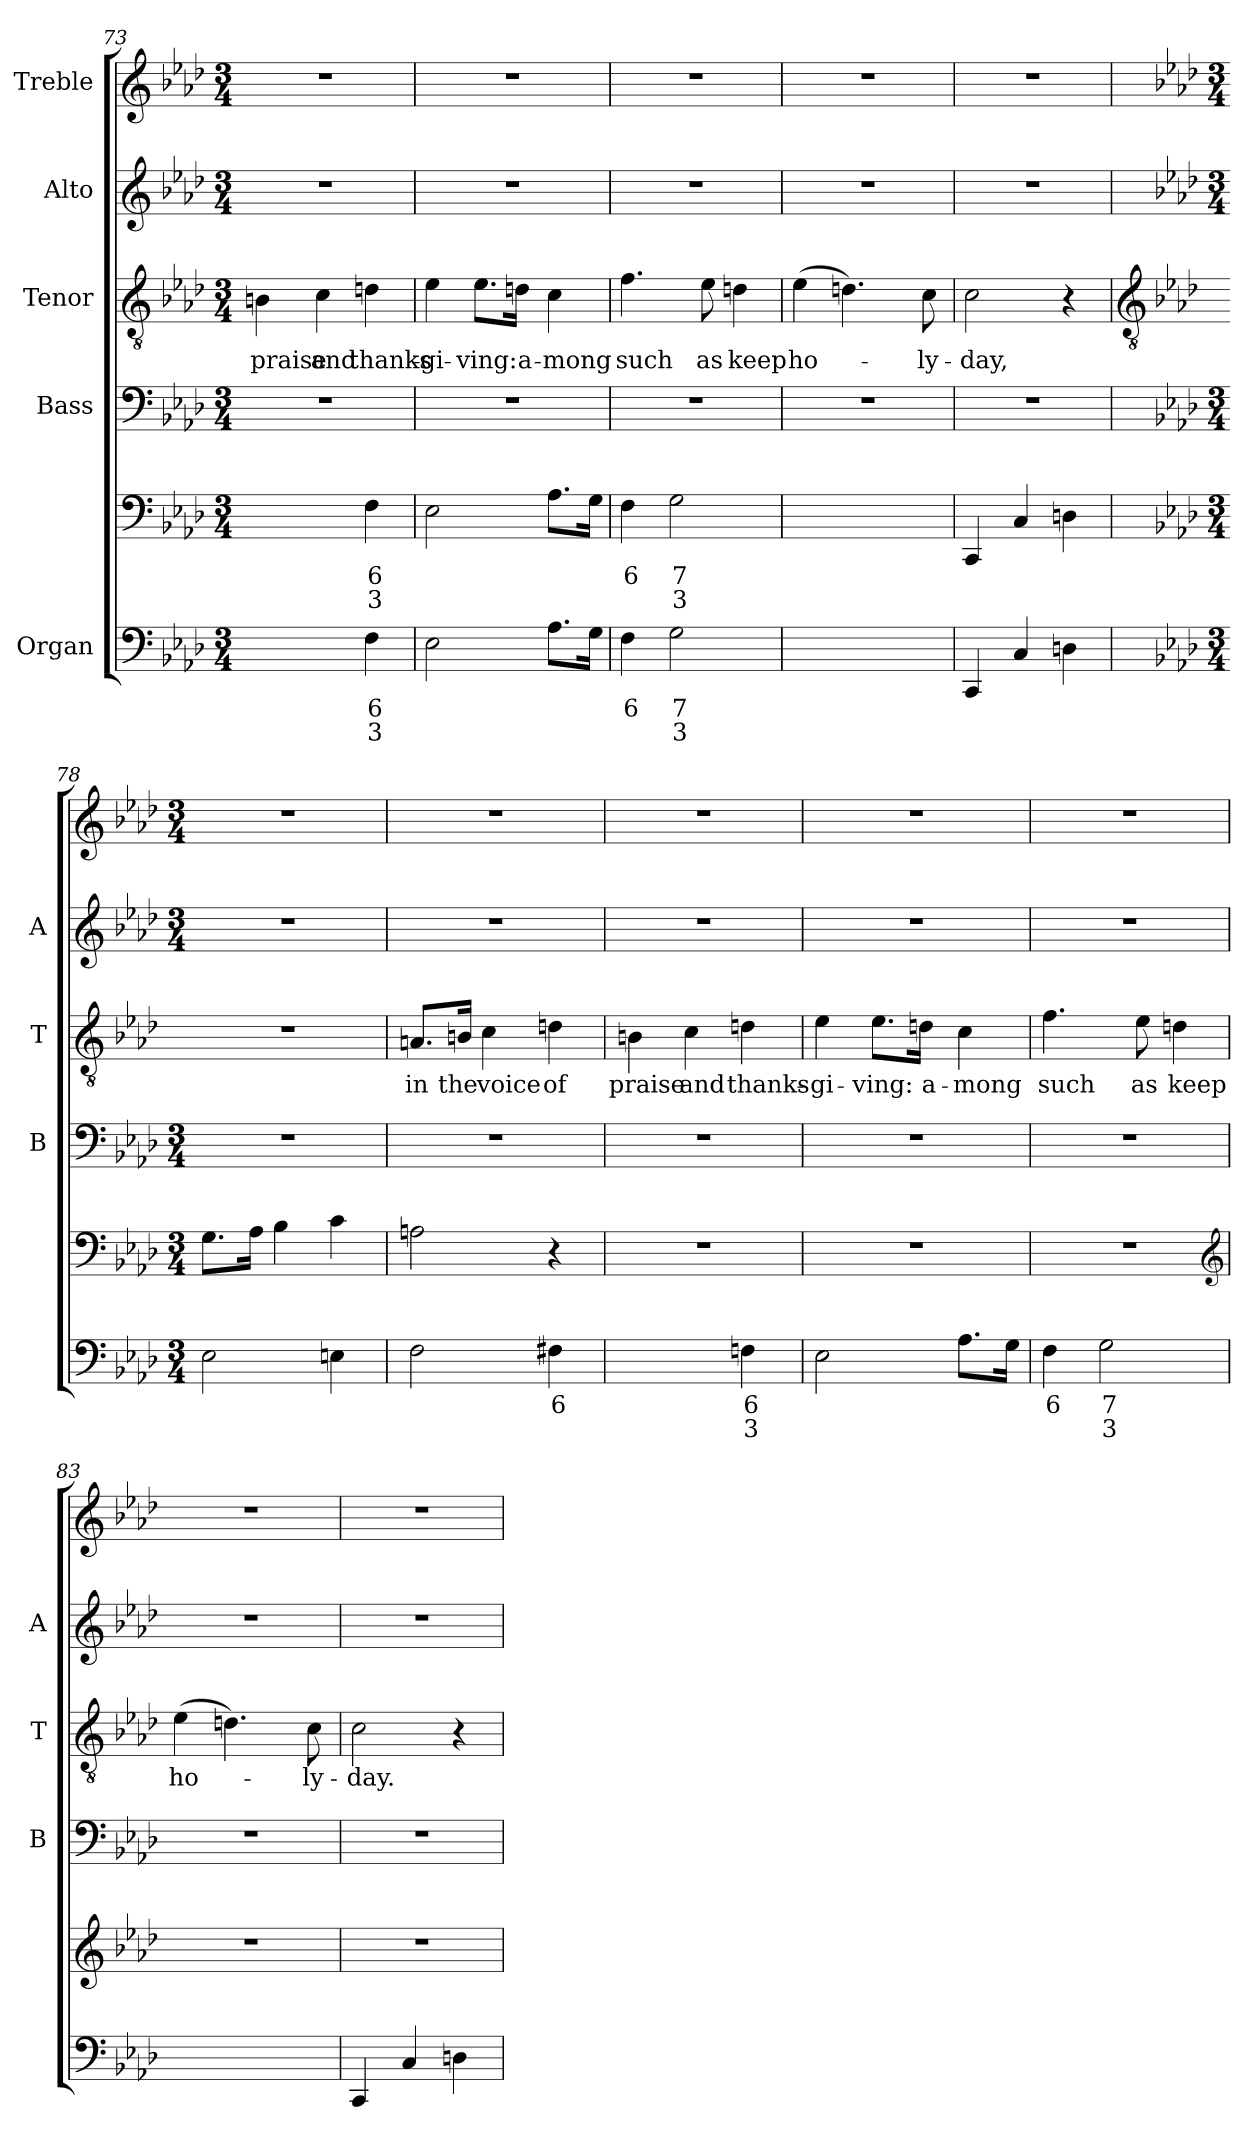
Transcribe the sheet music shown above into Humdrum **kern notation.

**kern	**text	**text	**kern	**text	**text	**kern	**kern	**text	**kern	**kern
*part5	*part5	*part5	*part5	*part5	*part5	*part4	*part3	*part3	*part2	*part1
*staff6	*staff6	*staff6	*staff5	*staff5	*staff5	*staff4	*staff3	*staff3	*staff2	*staff1
*I"Organ	*	*	*	*	*	*I"Bass	*I"Tenor	*	*I"Alto	*I"Treble
*	*	*	*	*	*	*I'B	*I'T	*	*I'A	*
*clefF4	*	*	*clefF4	*	*	*clefF4	*clefGv2	*	*clefG2	*clefG2
*k[b-e-a-d-]	*	*	*k[b-e-a-d-]	*	*	*k[b-e-a-d-]	*k[b-e-a-d-]	*	*k[b-e-a-d-]	*k[b-e-a-d-]
*A-:	*	*	*A-:	*	*	*A-:	*A-:	*	*A-:	*A-:
*M3/4	*	*	*M3/4	*	*	*M3/4	*M3/4	*	*M3/4	*M3/4
=73	=73	=73	=73	=73	=73	=73	=73	=73	=73	=73
!	!LO:LY:b	!	!	!LO:LY:b	!	!	!	!LO:LY:b	!	!
[4Gyy	3	.	[4Gyy	3	.	2.r	4Bn	praise	2.r	2.r
!	!LO:LY:b	!LO:LY:b	!	!LO:LY:b	!LO:LY:b	!	!	!LO:LY:b	!	!
4Gyy]	6	4	4Gyy]	6	4	.	4c	and	.	.
!	!LO:LY:b	!LO:LY:b	!	!LO:LY:b	!LO:LY:b	!	!	!LO:LY:b	!	!
4F	6	3	4F	6	3	.	4dn	thanks-	.	.
=74	=74	=74	=74	=74	=74	=74	=74	=74	=74	=74
!	!	!	!	!	!	!	!	!LO:LY:b	!	!
2E-	.	.	2E-	.	.	2.r	4e-	-gi-	2.r	2.r
!	!	!	!	!	!	!	!	!LO:LY:b	!	!
.	.	.	.	.	.	.	8.e-\L	-ving:	.	.
!	!	!	!	!	!	!	!	!LO:LY:b	!	!
.	.	.	.	.	.	.	16dn\Jk	a-	.	.
!	!	!	!	!	!	!	!	!LO:LY:b	!	!
8.A-L	.	.	8.A-L	.	.	.	4c	-mong	.	.
16GJ	.	.	16GJ	.	.	.	.	.	.	.
=75	=75	=75	=75	=75	=75	=75	=75	=75	=75	=75
!	!LO:LY:b	!	!	!LO:LY:b	!	!	!	!LO:LY:b	!	!
4F	6	.	4F	6	.	2.r	4.f	such	2.r	2.r
!	!LO:LY:b	!LO:LY:b	!	!LO:LY:b	!LO:LY:b	!	!	!	!	!
2G	7	3	2G	7	3	.	.	.	.	.
!	!	!	!	!	!	!	!	!LO:LY:b	!	!
.	.	.	.	.	.	.	8e-	as	.	.
!	!	!	!	!	!	!	!	!LO:LY:b	!	!
.	.	.	.	.	.	.	4dn	keep	.	.
=76	=76	=76	=76	=76	=76	=76	=76	=76	=76	=76
!	!LO:LY:b	!LO:LY:b	!	!LO:LY:b	!LO:LY:b	!	!	!LO:LY:b	!	!
[4GGyy	6	4	[4GGyy	6	4	2.r	(>4e-	ho-	2.r	2.r
!	!LO:LY:b	!LO:LY:b	!	!LO:LY:b	!LO:LY:b	!	!	!	!	!
4GGyy_	5	4	4GGyy_	5	4	.	4.dn)	.	.	.
!	!	!LO:LY:b	!	!	!LO:LY:b	!	!	!	!	!
4GGyy]	.	3	4GGyy]	.	3	.	.	.	.	.
!	!	!	!	!	!	!	!	!LO:LY:b	!	!
.	.	.	.	.	.	.	8c	-ly-	.	.
=77	=77	=77	=77	=77	=77	=77	=77	=77	=77	=77
!	!	!	!	!	!	!	!	!LO:LY:b	!	!
4CC	.	.	4CC	.	.	2.r	2c	-day,	2.r	2.r
4C	.	.	4C	.	.	.	.	.	.	.
4Dn	.	.	4Dn	.	.	.	4r	.	.	.
!!LO:LB:g=z
=78	=78	=78	=78	=78	=78	=78	=78	=78	=78	=78
*	*	*	*	*	*	*	*clefGv2	*	*	*
*k[b-e-a-d-]	*	*	*k[b-e-a-d-]	*	*	*	*	*	*	*
*A-:	*	*	*A-:	*	*	*	*	*	*	*
*M3/4	*	*	*M3/4	*	*	*M3/4	*	*	*M3/4	*M3/4
!	!	!	!	!	!	!	!LO:N:vis=1	!	!	!
2E-	.	.	8.GL	.	.	2.r	2.r	.	2.r	2.r
.	.	.	16A-J	.	.	.	.	.	.	.
.	.	.	4B-	.	.	.	.	.	.	.
4En	.	.	4c	.	.	.	.	.	.	.
=79	=79	=79	=79	=79	=79	=79	=79	=79	=79	=79
!	!	!	!	!	!	!	!	!LO:LY:b	!	!
2F	.	.	2An	.	.	2.r	8.An/L	in	2.r	2.r
!	!	!	!	!	!	!	!	!LO:LY:b	!	!
.	.	.	.	.	.	.	16Bn/Jk	the	.	.
!	!	!	!	!	!	!	!	!LO:LY:b	!	!
.	.	.	.	.	.	.	4c	voice	.	.
!	!LO:LY:b	!	!	!	!	!	!	!LO:LY:b	!	!
4F#X	6	.	4r	.	.	.	4dn	of	.	.
=80	=80	=80	=80	=80	=80	=80	=80	=80	=80	=80
!	!LO:LY:b	!	!LO:N:vis=1	!	!	!	!	!LO:LY:b	!	!
[4Gyy	3	.	2.r	.	.	2.r	4Bn	praise	2.r	2.r
!	!LO:LY:b	!LO:LY:b	!	!	!	!	!	!LO:LY:b	!	!
4Gyy]	6	4	.	.	.	.	4c	and	.	.
!	!LO:LY:b	!LO:LY:b	!	!	!	!	!	!LO:LY:b	!	!
4Fn	6	3	.	.	.	.	4dn	thanks-	.	.
=81	=81	=81	=81	=81	=81	=81	=81	=81	=81	=81
!	!	!	!LO:N:vis=1	!	!	!	!	!LO:LY:b	!	!
2E-	.	.	2.r	.	.	2.r	4e-	-gi-	2.r	2.r
!	!	!	!	!	!	!	!	!LO:LY:b	!	!
.	.	.	.	.	.	.	8.e-\L	-ving:	.	.
!	!	!	!	!	!	!	!	!LO:LY:b	!	!
.	.	.	.	.	.	.	16dn\Jk	a-	.	.
!	!	!	!	!	!	!	!	!LO:LY:b	!	!
8.A-L	.	.	.	.	.	.	4c	-mong	.	.
16GJ	.	.	.	.	.	.	.	.	.	.
=82	=82	=82	=82	=82	=82	=82	=82	=82	=82	=82
!	!LO:LY:b	!	!LO:N:vis=1	!	!	!	!	!LO:LY:b	!	!
4F	6	.	2.r	.	.	2.r	4.f	such	2.r	2.r
!	!LO:LY:b	!LO:LY:b	!	!	!	!	!	!	!	!
2G	7	3	.	.	.	.	.	.	.	.
!	!	!	!	!	!	!	!	!LO:LY:b	!	!
.	.	.	.	.	.	.	8e-	as	.	.
!	!	!	!	!	!	!	!	!LO:LY:b	!	!
.	.	.	.	.	.	.	4dn	keep	.	.
*	*	*	*clefG2	*	*	*	*	*	*	*
=83	=83	=83	=83	=83	=83	=83	=83	=83	=83	=83
!	!LO:LY:b	!LO:LY:b	!LO:N:vis=1	!	!	!	!	!LO:LY:b	!	!
[4GGyy	6	4	2.r	.	.	2.r	(>4e-	ho-	2.r	2.r
!	!LO:LY:b	!LO:LY:b	!	!	!	!	!	!	!	!
4GGyy_	5	4	.	.	.	.	4.dn)	.	.	.
!	!	!LO:LY:b	!	!	!	!	!	!	!	!
4GGyy]	.	3	.	.	.	.	.	.	.	.
!	!	!	!	!	!	!	!	!LO:LY:b	!	!
.	.	.	.	.	.	.	8c	ly-	.	.
=84	=84	=84	=84	=84	=84	=84	=84	=84	=84	=84
!	!	!	!LO:N:vis=1	!	!	!	!	!LO:LY:b	!	!
4CC	.	.	2.r	.	.	2.r	2c	-day.	2.r	2.r
4C	.	.	.	.	.	.	.	.	.	.
4Dn	.	.	.	.	.	.	4r	.	.	.
=	=	=	=	=	=	=	=	=	=	=
*-	*-	*-	*-	*-	*-	*-	*-	*-	*-	*-
